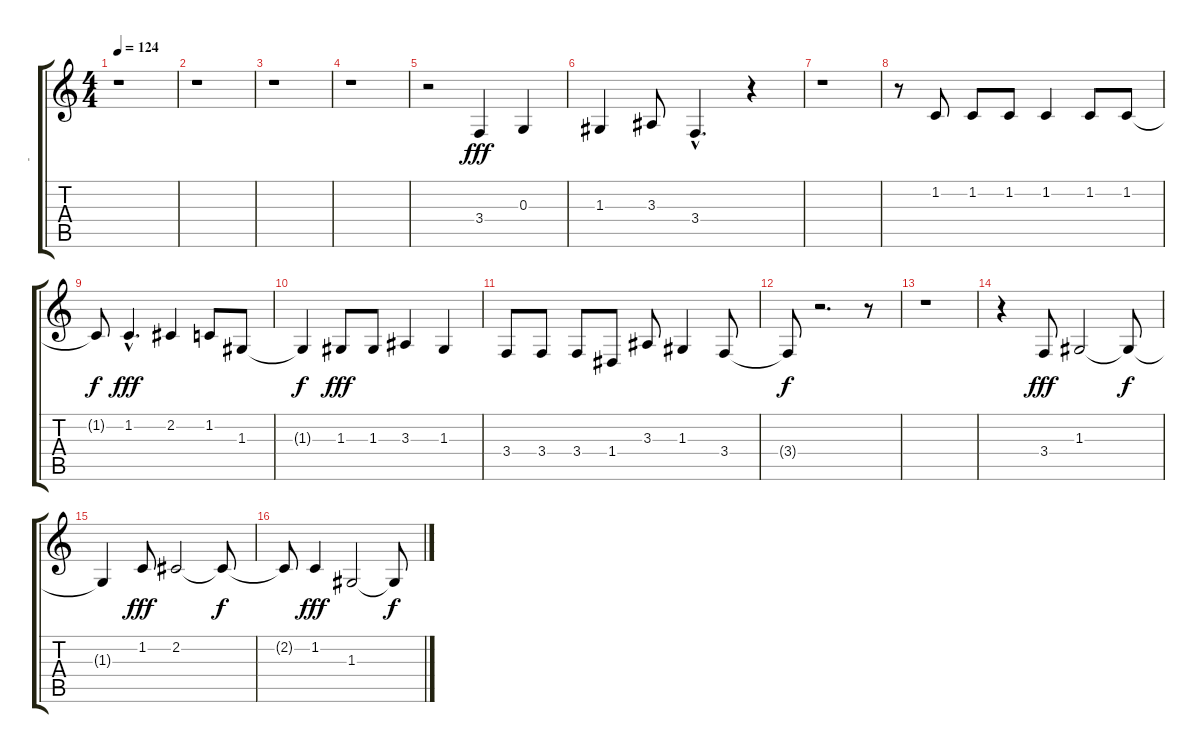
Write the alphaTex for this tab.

\track ("-" "-") {instrument fx4atmosphere}
\staff {score tabs}
\tuning (E4 B3 G3 D3 A2 E2) {hide}
\ts (4 4)
\tempo 124
\clef g2
\ks c
r.1{dy f} |
r.1 |
r.1 |
r.1 |
r.2 3.4.4{dy fff volume 12 balance 8} 0.3.4 |
1.3.4 3.3.8 3.4{hac}.4{d} r.4 |
r.1 |
r.8 1.2.8{volume 10} 1.2.8 1.2.8 1.2.4 1.2.8 1.2.8 |
1.2{t}.8{dy f} 1.2{hac}.4{d dy fff} 2.2.4 1.2.8 1.3.8 |
1.3{t}.4{dy f} 1.3.8{dy fff} 1.3.8 3.3.4 1.3.4 |
3.4.8 3.4.8 3.4.8 1.4.8 3.3.8 1.3.4 3.4.8 |
3.4{t}.8{dy f} r.2{d} r.8 |
r.1 |
r.4 3.4.8{dy fff volume 16} 1.3.2 1.3{t}.8{dy f} |
1.3{t}.4 1.2.8{dy fff} 2.2.2 2.2{t}.8{dy f} |
2.2{t}.8 1.2.4{dy fff} 1.3.2 1.3{t}.8{dy f}
